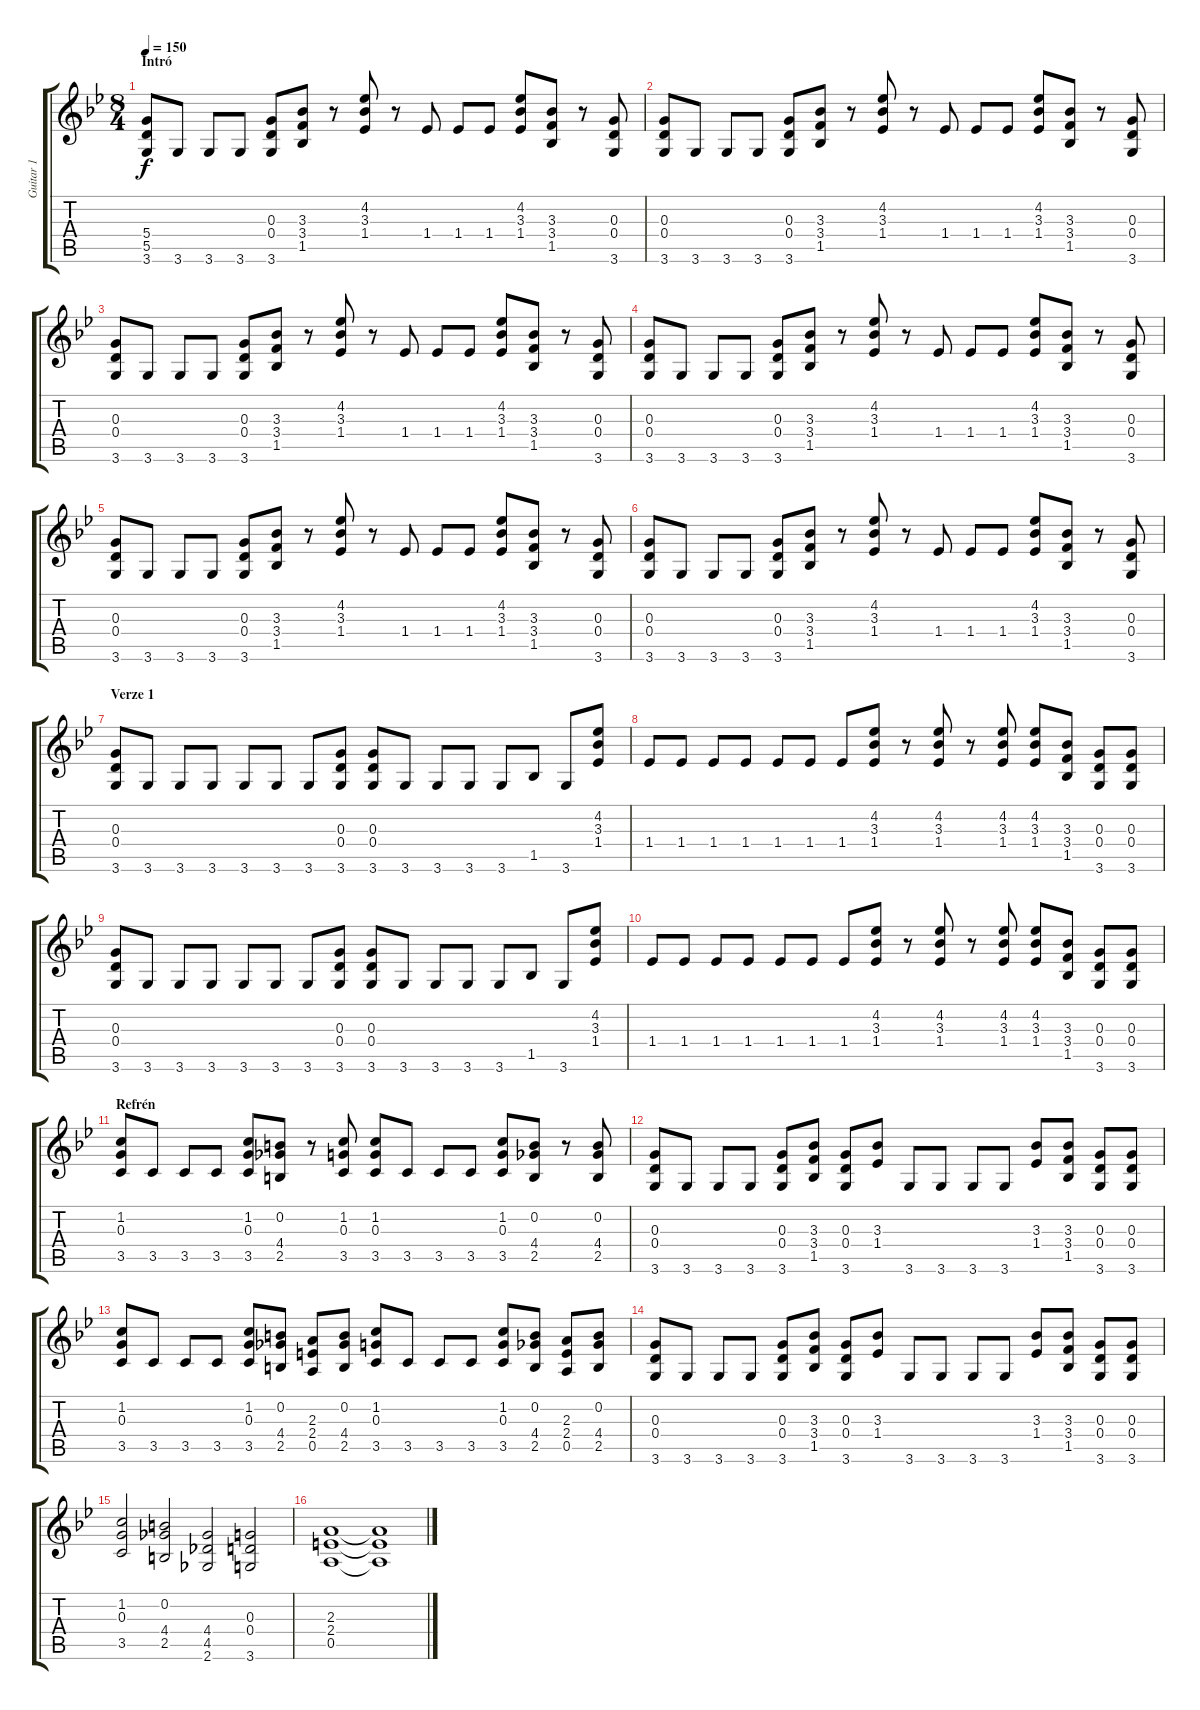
\track ("Guitar 1" "Guitar 1") {instrument overdrivenguitar}
\staff {score tabs}
\tuning (E4 B3 G3 D3 A2 E2) {hide}
\ts (8 4)
\section ("" "Intró")
\tempo 150
\clef g2
\ks gminor
(5.4 5.5 3.6).8{dy f instrument overdrivenguitar} 3.6.8 3.6.8 3.6.8 (0.3 0.4 3.6).8 (3.3 3.4 1.5).8 r.8 (4.2 3.3 1.4).8 r.8 1.4.8 1.4.8 1.4.8 (4.2 3.3 1.4).8 (3.3 3.4 1.5).8 r.8 (0.3 0.4 3.6).8 |
(0.3 0.4 3.6).8 3.6.8 3.6.8 3.6.8 (0.3 0.4 3.6).8 (3.3 3.4 1.5).8 r.8 (4.2 3.3 1.4).8 r.8 1.4.8 1.4.8 1.4.8 (4.2 3.3 1.4).8 (3.3 3.4 1.5).8 r.8 (0.3 0.4 3.6).8 |
(0.3 0.4 3.6).8 3.6.8 3.6.8 3.6.8 (0.3 0.4 3.6).8 (3.3 3.4 1.5).8 r.8 (4.2 3.3 1.4).8 r.8 1.4.8 1.4.8 1.4.8 (4.2 3.3 1.4).8 (3.3 3.4 1.5).8 r.8 (0.3 0.4 3.6).8 |
(0.3 0.4 3.6).8 3.6.8 3.6.8 3.6.8 (0.3 0.4 3.6).8 (3.3 3.4 1.5).8 r.8 (4.2 3.3 1.4).8 r.8 1.4.8 1.4.8 1.4.8 (4.2 3.3 1.4).8 (3.3 3.4 1.5).8 r.8 (0.3 0.4 3.6).8 |
(0.3 0.4 3.6).8 3.6.8 3.6.8 3.6.8 (0.3 0.4 3.6).8 (3.3 3.4 1.5).8 r.8 (4.2 3.3 1.4).8 r.8 1.4.8 1.4.8 1.4.8 (4.2 3.3 1.4).8 (3.3 3.4 1.5).8 r.8 (0.3 0.4 3.6).8 |
(0.3 0.4 3.6).8 3.6.8 3.6.8 3.6.8 (0.3 0.4 3.6).8 (3.3 3.4 1.5).8 r.8 (4.2 3.3 1.4).8 r.8 1.4.8 1.4.8 1.4.8 (4.2 3.3 1.4).8 (3.3 3.4 1.5).8 r.8 (0.3 0.4 3.6).8 |
\section ("" "Verze 1")
(0.3 0.4 3.6).8 3.6.8 3.6.8 3.6.8 3.6.8 3.6.8 3.6.8 (0.3 0.4 3.6).8 (0.3 0.4 3.6).8 3.6.8 3.6.8 3.6.8 3.6.8 1.5.8 3.6.8 (4.2 3.3 1.4).8 |
1.4.8 1.4.8 1.4.8 1.4.8 1.4.8 1.4.8 1.4.8 (4.2 3.3 1.4).8 r.8 (4.2 3.3 1.4).8 r.8 (4.2 3.3 1.4).8 (4.2 3.3 1.4).8 (3.3 3.4 1.5).8 (0.3 0.4 3.6).8 (0.3 0.4 3.6).8 |
(0.3 0.4 3.6).8 3.6.8 3.6.8 3.6.8 3.6.8 3.6.8 3.6.8 (0.3 0.4 3.6).8 (0.3 0.4 3.6).8 3.6.8 3.6.8 3.6.8 3.6.8 1.5.8 3.6.8 (4.2 3.3 1.4).8 |
1.4.8 1.4.8 1.4.8 1.4.8 1.4.8 1.4.8 1.4.8 (4.2 3.3 1.4).8 r.8 (4.2 3.3 1.4).8 r.8 (4.2 3.3 1.4).8 (4.2 3.3 1.4).8 (3.3 3.4 1.5).8 (0.3 0.4 3.6).8 (0.3 0.4 3.6).8 |
\section ("" "Refrén")
(1.2 0.3 3.5).8 3.5.8 3.5.8 3.5.8 (1.2 0.3 3.5).8 (0.2 4.4 2.5).8 r.8 (1.2 0.3 3.5).8 (1.2 0.3 3.5).8 3.5.8 3.5.8 3.5.8 (1.2 0.3 3.5).8 (0.2 4.4 2.5).8 r.8 (0.2 4.4 2.5).8 |
(0.3 0.4 3.6).8 3.6.8 3.6.8 3.6.8 (0.3 0.4 3.6).8 (3.3 3.4 1.5).8 (0.3 0.4 3.6).8 (3.3 1.4).8 3.6.8 3.6.8 3.6.8 3.6.8 (3.3 1.4).8 (3.3 3.4 1.5).8 (0.3 0.4 3.6).8 (0.3 0.4 3.6).8 |
(1.2 0.3 3.5).8 3.5.8 3.5.8 3.5.8 (1.2 0.3 3.5).8 (0.2 4.4 2.5).8 (2.3 2.4 0.5).8 (0.2 4.4 2.5).8 (1.2 0.3 3.5).8 3.5.8 3.5.8 3.5.8 (1.2 0.3 3.5).8 (0.2 4.4 2.5).8 (2.3 2.4 0.5).8 (0.2 4.4 2.5).8 |
(0.3 0.4 3.6).8 3.6.8 3.6.8 3.6.8 (0.3 0.4 3.6).8 (3.3 3.4 1.5).8 (0.3 0.4 3.6).8 (3.3 1.4).8 3.6.8 3.6.8 3.6.8 3.6.8 (3.3 1.4).8 (3.3 3.4 1.5).8 (0.3 0.4 3.6).8 (0.3 0.4 3.6).8 |
(1.2 0.3 3.5).2 (0.2 4.4 2.5).2 (4.4 4.5 2.6).2 (0.3 0.4 3.6).2 |
(2.3 2.4 0.5).1 (2.3{t} 2.4{t} 0.5{t}).1
